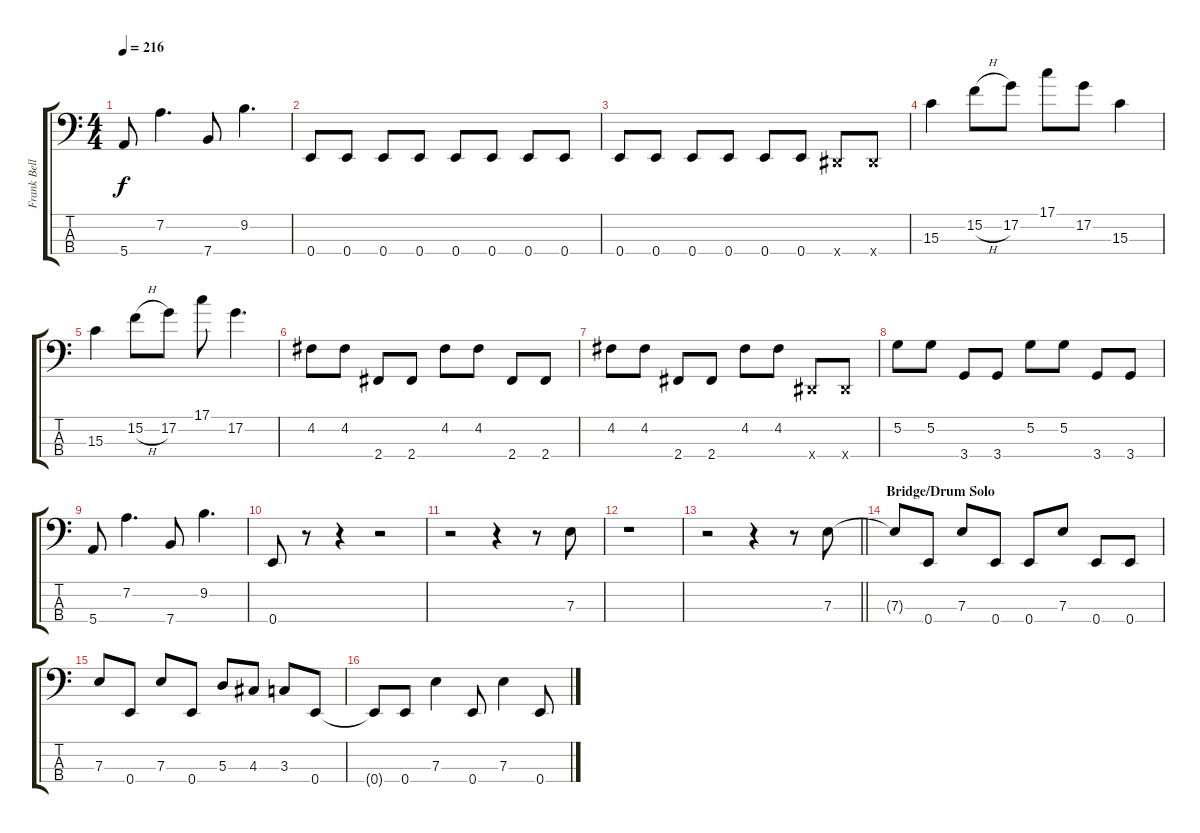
\track ("Frank Bello" "Frank Bell") {instrument electricbasspick}
\staff {score tabs}
\tuning (G2 D2 A1 E1) {hide}
\ts (4 4)
\tempo 216
\clef f4
\ks c
5.4.8{dy f} 7.2.4{d} 7.4.8 9.2.4{d} |
0.4.8 0.4.8 0.4.8 0.4.8 0.4.8 0.4.8 0.4.8 0.4.8 |
0.4.8 0.4.8 0.4.8 0.4.8 0.4.8 0.4.8 -1.4{x}.8 -1.4{x}.8 |
15.3.4 15.2{h}.8 17.2.8 17.1.8 17.2.8 15.3.4 |
15.3.4 15.2{h}.8 17.2.8 17.1.8 17.2.4{d} |
4.2.8 4.2.8 2.4.8 2.4.8 4.2.8 4.2.8 2.4.8 2.4.8 |
4.2.8 4.2.8 2.4.8 2.4.8 4.2.8 4.2.8 -1.4{x}.8 -1.4{x}.8 |
5.2.8 5.2.8 3.4.8 3.4.8 5.2.8 5.2.8 3.4.8 3.4.8 |
5.4.8 7.2.4{d} 7.4.8 9.2.4{d} |
0.4.8 r.8 r.4 r.2 |
r.2 r.4 r.8 7.3.8 |
r.1 |
\barLineRight lightlight
r.2 r.4 r.8 7.3.8 |
\section ("" "Bridge/Drum Solo")
7.3{t}.8 0.4.8 7.3.8 0.4.8 0.4.8 7.3.8 0.4.8 0.4.8 |
7.3.8 0.4.8 7.3.8 0.4.8 5.3.8 4.3.8 3.3.8 0.4.8 |
0.4{t}.8 0.4.8 7.3.4 0.4.8 7.3.4 0.4.8
